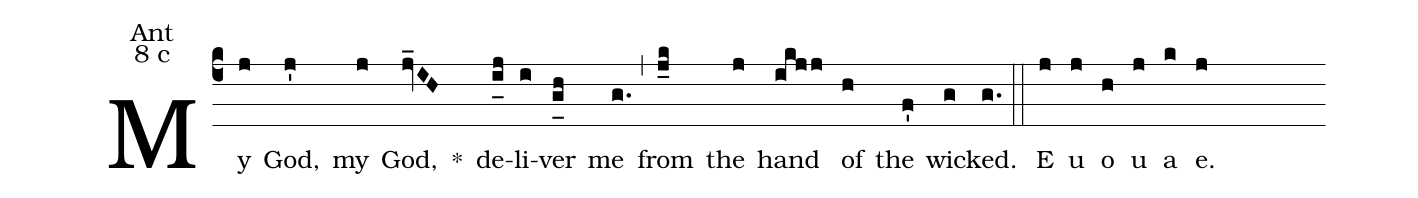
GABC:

annotation: Ant;
annotation: 8 c;
%%
(c4) My(j) God,(j') my(j) God,(jv_IH) *() de(i_[uh:l]j)li(i)ver(g_[uh:l]h) me(g.) (,) from(j_k) the(j) hand(ikjj) of(h) the(f') wick(g)ed.(g.) (::)
E(j) u(j) o(h) u(j) a(k) e.(j)
